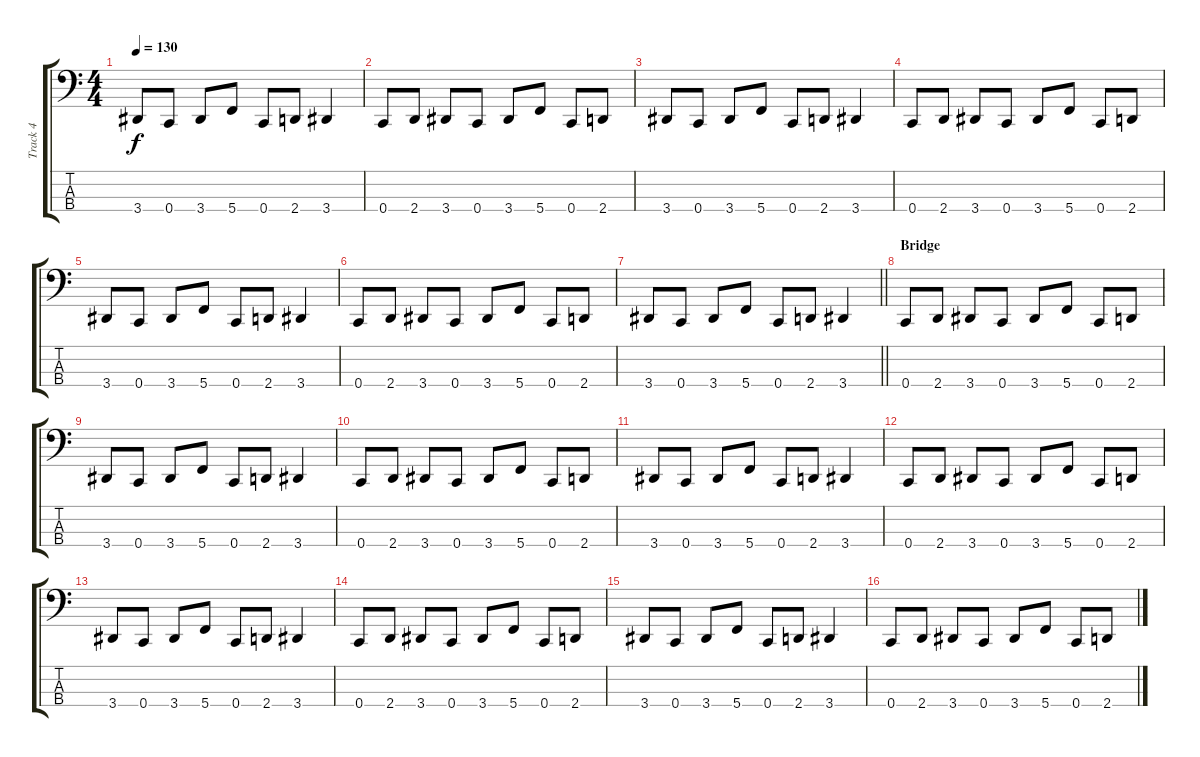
\track ("Track 4" "Track 4") {instrument electricbassfinger}
\staff {score tabs}
\tuning (F2 C2 G1 C1) {hide}
\ts (4 4)
\tempo 130
\clef f4
\ks c
3.4.8{dy f} 0.4.8 3.4.8 5.4.8 0.4.8 2.4.8 3.4.4 |
0.4.8 2.4.8 3.4.8 0.4.8 3.4.8 5.4.8 0.4.8 2.4.8 |
3.4.8 0.4.8 3.4.8 5.4.8 0.4.8 2.4.8 3.4.4 |
0.4.8 2.4.8 3.4.8 0.4.8 3.4.8 5.4.8 0.4.8 2.4.8 |
3.4.8 0.4.8 3.4.8 5.4.8 0.4.8 2.4.8 3.4.4 |
0.4.8 2.4.8 3.4.8 0.4.8 3.4.8 5.4.8 0.4.8 2.4.8 |
\barLineRight lightlight
3.4.8 0.4.8 3.4.8 5.4.8 0.4.8 2.4.8 3.4.4 |
\section ("" "Bridge")
0.4.8 2.4.8 3.4.8 0.4.8 3.4.8 5.4.8 0.4.8 2.4.8 |
3.4.8 0.4.8 3.4.8 5.4.8 0.4.8 2.4.8 3.4.4 |
0.4.8 2.4.8 3.4.8 0.4.8 3.4.8 5.4.8 0.4.8 2.4.8 |
3.4.8 0.4.8 3.4.8 5.4.8 0.4.8 2.4.8 3.4.4 |
0.4.8 2.4.8 3.4.8 0.4.8 3.4.8 5.4.8 0.4.8 2.4.8 |
3.4.8 0.4.8 3.4.8 5.4.8 0.4.8 2.4.8 3.4.4 |
0.4.8 2.4.8 3.4.8 0.4.8 3.4.8 5.4.8 0.4.8 2.4.8 |
3.4.8 0.4.8 3.4.8 5.4.8 0.4.8 2.4.8 3.4.4 |
0.4.8 2.4.8 3.4.8 0.4.8 3.4.8 5.4.8 0.4.8 2.4.8
